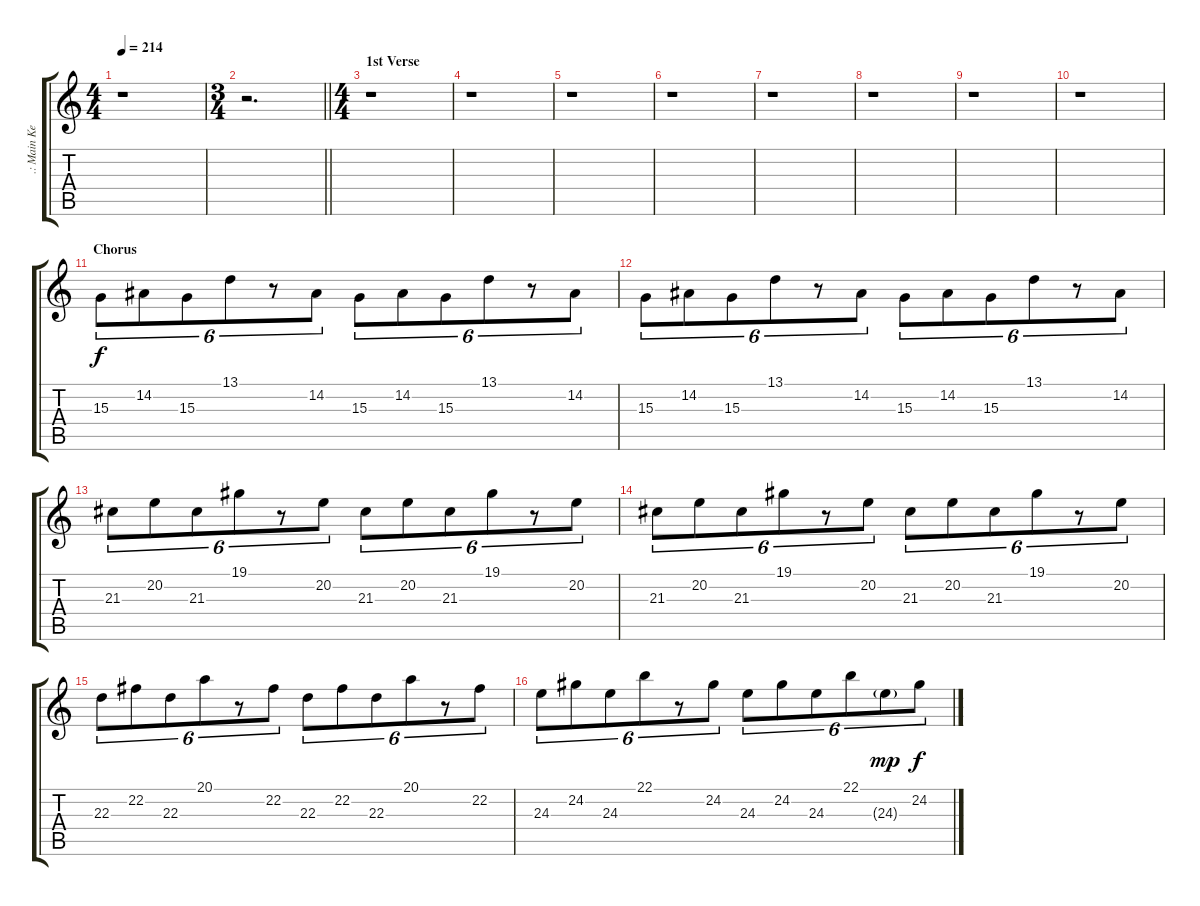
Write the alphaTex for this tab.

\track (".: Main Keyboard :." ".: Main Ke") {instrument marimba}
\staff {score tabs}
\tuning (Db4 Ab3 E3 B2 Gb2 Db2) {hide}
\ts (4 4)
\tempo 214
\clef g2
\ks c
r.1{dy f} |
\ts (3 4)
\barLineRight lightlight
r.2{d} |
\ts (4 4)
\section ("" "1st Verse")
r.1 |
r.1 |
r.1 |
r.1 |
r.1 |
r.1 |
r.1 |
r.1 |
\section ("" "Chorus")
15.3.8{tu (6 4)} 14.2.8{tu (6 4)} 15.3.8{tu (6 4)} 13.1.8{tu (6 4)} r.8{tu (6 4)} 14.2.8{tu (6 4)} 15.3.8{tu (6 4)} 14.2.8{tu (6 4)} 15.3.8{tu (6 4)} 13.1.8{tu (6 4)} r.8{tu (6 4)} 14.2.8{tu (6 4)} |
15.3.8{tu (6 4)} 14.2.8{tu (6 4)} 15.3.8{tu (6 4)} 13.1.8{tu (6 4)} r.8{tu (6 4)} 14.2.8{tu (6 4)} 15.3.8{tu (6 4)} 14.2.8{tu (6 4)} 15.3.8{tu (6 4)} 13.1.8{tu (6 4)} r.8{tu (6 4)} 14.2.8{tu (6 4)} |
21.3.8{tu (6 4)} 20.2.8{tu (6 4)} 21.3.8{tu (6 4)} 19.1.8{tu (6 4)} r.8{tu (6 4)} 20.2.8{tu (6 4)} 21.3.8{tu (6 4)} 20.2.8{tu (6 4)} 21.3.8{tu (6 4)} 19.1.8{tu (6 4)} r.8{tu (6 4)} 20.2.8{tu (6 4)} |
21.3.8{tu (6 4)} 20.2.8{tu (6 4)} 21.3.8{tu (6 4)} 19.1.8{tu (6 4)} r.8{tu (6 4)} 20.2.8{tu (6 4)} 21.3.8{tu (6 4)} 20.2.8{tu (6 4)} 21.3.8{tu (6 4)} 19.1.8{tu (6 4)} r.8{tu (6 4)} 20.2.8{tu (6 4)} |
22.3.8{tu (6 4)} 22.2.8{tu (6 4)} 22.3.8{tu (6 4)} 20.1.8{tu (6 4)} r.8{tu (6 4)} 22.2.8{tu (6 4)} 22.3.8{tu (6 4)} 22.2.8{tu (6 4)} 22.3.8{tu (6 4)} 20.1.8{tu (6 4)} r.8{tu (6 4)} 22.2.8{tu (6 4)} |
24.3.8{tu (6 4)} 24.2.8{tu (6 4)} 24.3.8{tu (6 4)} 22.1.8{tu (6 4)} r.8{tu (6 4)} 24.2.8{tu (6 4)} 24.3.8{tu (6 4)} 24.2.8{tu (6 4)} 24.3.8{tu (6 4)} 22.1.8{tu (6 4)} 24.3{g}.8{tu (6 4) dy mp} 24.2.8{tu (6 4) dy f}
